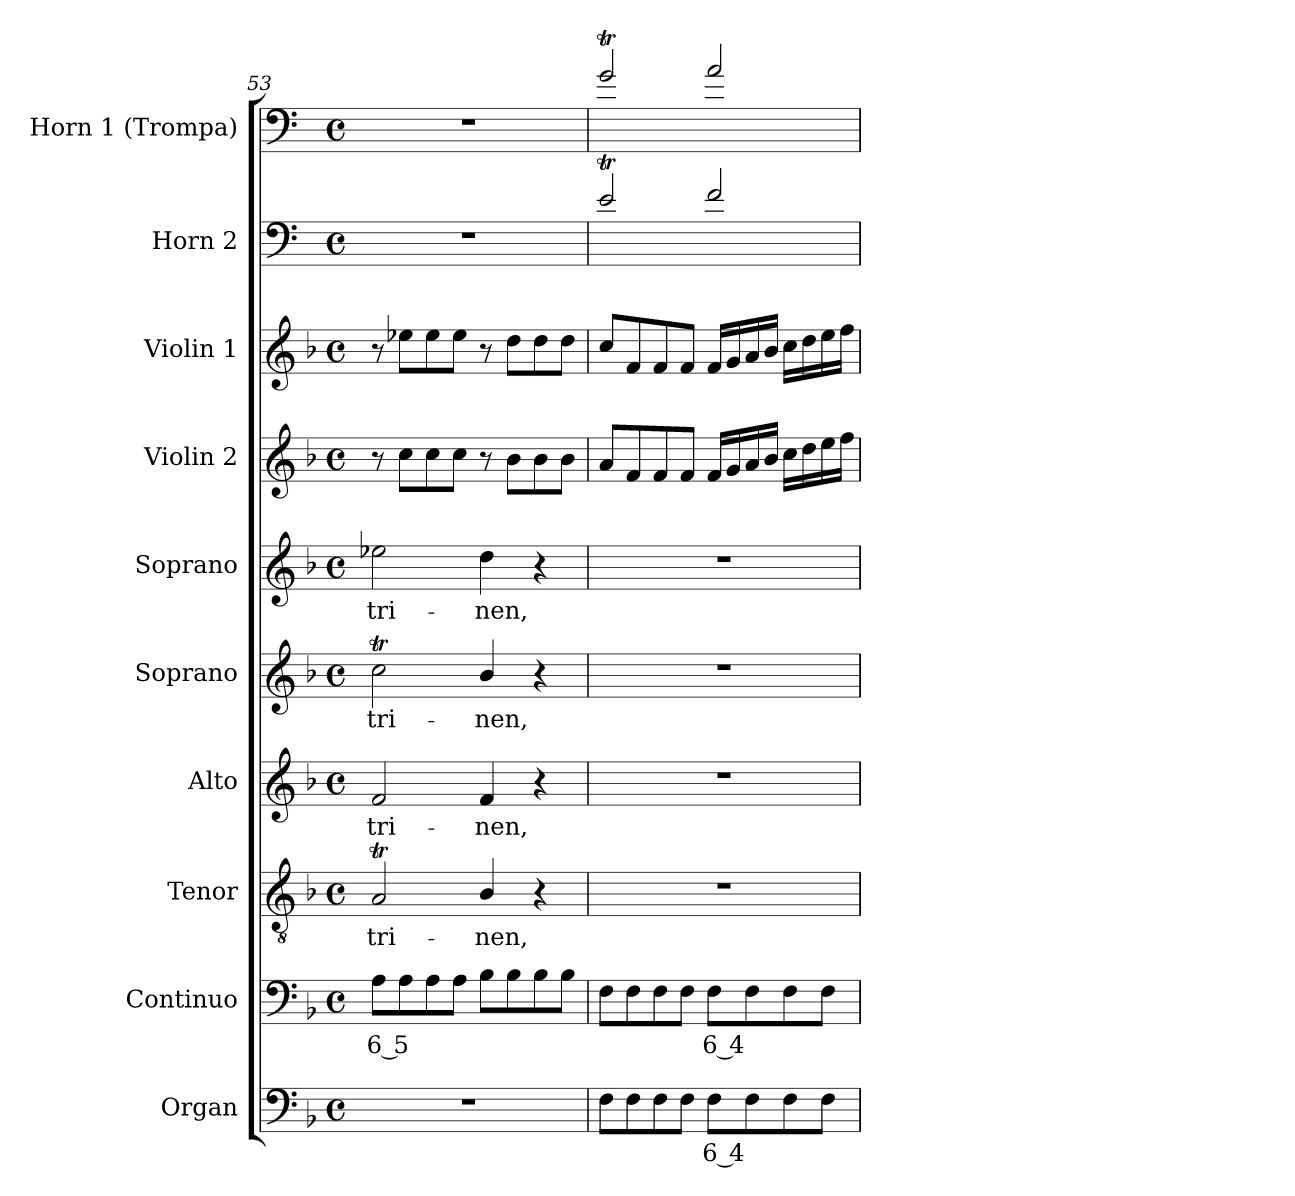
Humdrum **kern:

**kern	**text	**kern	**text	**kern	**text	**kern	**text	**kern	**text	**kern	**text	**kern	**kern	**kern	**kern
*part10	*part10	*part9	*part9	*part8	*part8	*part7	*part7	*part6	*part6	*part5	*part5	*part4	*part3	*part2	*part1
*staff10	*staff10	*staff9	*staff9	*staff8	*staff8	*staff7	*staff7	*staff6	*staff6	*staff5	*staff5	*staff4	*staff3	*staff2	*staff1
*I"Organ	*	*I"Continuo	*	*I"Tenor	*	*I"Alto	*	*I"Soprano	*	*I"Soprano	*	*I"Violin 2	*I"Violin 1	*I"Horn  2	*I"Horn  1 (Trompa)
*I'Org.	*	*I'Cont.	*	*I'T.	*	*I'A.	*	*I'S.	*	*I'S.	*	*I'Vln. 2	*I'Vln. 1	*I'Hn.	*I'Hn.
*clefF4	*	*clefF4	*	*clefGv2	*	*clefG2	*	*clefG2	*	*clefG2	*	*clefG2	*clefG2	*clefF4	*clefF4
*	*	*	*	*ITrd7c12	*	*	*	*	*	*	*	*	*	*ITrd4c7	*ITrd4c7
*k[b-]	*	*k[b-]	*	*k[b-]	*	*k[b-]	*	*k[b-]	*	*k[b-]	*	*k[b-]	*k[b-]	*k[b-]	*k[b-]
*F:	*	*F:	*	*F:	*	*F:	*	*F:	*	*F:	*	*F:	*F:	*F:	*F:
*M4/4	*	*M4/4	*	*M4/4	*	*M4/4	*	*M4/4	*	*M4/4	*	*M4/4	*M4/4	*M4/4	*M4/4
*met(c)	*	*met(c)	*	*met(c)	*	*met(c)	*	*met(c)	*	*met(c)	*	*met(c)	*met(c)	*met(c)	*met(c)
=53	=53	=53	=53	=53	=53	=53	=53	=53	=53	=53	=53	=53	=53	=53	=53
!	!	!	!LO:LY:b:color=#000000	!	!	!	!	!	!	!	!	!	!	!	!
!	!	!	!	!	!LO:LY:b:color=#000000	!	!	!	!	!	!	!	!	!	!
!	!	!	!	!	!	!	!LO:LY:b:color=#000000	!	!	!	!	!	!	!	!
!	!	!	!	!	!	!	!	!	!LO:LY:b:color=#000000	!	!	!	!	!	!
!	!	!	!	!	!	!	!	!	!	!	!LO:LY:b:color=#000000	!	!	!	!
1r	.	8Ai\L	6 5	2AAti/	tri-	2fi/	tri-	2ccTi\	tri-	2ee-Xi\	tri-	8r	8r	1r	1r
.	.	8Ai\	.	.	.	.	.	.	.	.	.	8cci\L	8ee-Xi\L	.	.
.	.	8Ai\	.	.	.	.	.	.	.	.	.	8cci\	8ee-i\	.	.
.	.	8Ai\J	.	.	.	.	.	.	.	.	.	8cci\J	8ee-i\J	.	.
!	!	!	!	!	!LO:LY:b:color=#000000	!	!	!	!	!	!	!	!	!	!
!	!	!	!	!	!	!	!LO:LY:b:color=#000000	!	!	!	!	!	!	!	!
!	!	!	!	!	!	!	!	!	!LO:LY:b:color=#000000	!	!	!	!	!	!
!	!	!	!	!	!	!	!	!	!	!	!LO:LY:b:color=#000000	!	!	!	!
.	.	8B-i\L	.	4BB-i/	-nen,	4fi/	-nen,	4b-i/	-nen,	4ddi\	-nen,	8r	8r	.	.
.	.	8B-i\	.	.	.	.	.	.	.	.	.	8b-i\L	8ddi\L	.	.
.	.	8B-i\	.	4r	.	4r	.	4r	.	4r	.	8b-i\	8ddi\	.	.
.	.	8B-i\J	.	.	.	.	.	.	.	.	.	8b-i\J	8ddi\J	.	.
=54	=54	=54	=54	=54	=54	=54	=54	=54	=54	=54	=54	=54	=54	=54	=54
8Fi\L	.	8Fi\L	.	1r	.	1r	.	1r	.	1r	.	8ai/L	8cci/L	2Ati/	2cTi/
8Fi\	.	8Fi\	.	.	.	.	.	.	.	.	.	8fi/	8fi/	.	.
8Fi\	.	8Fi\	.	.	.	.	.	.	.	.	.	8fi/	8fi/	.	.
8Fi\J	.	8Fi\J	.	.	.	.	.	.	.	.	.	8fi/J	8fi/J	.	.
!	!LO:LY:b:color=#000000	!	!	!	!	!	!	!	!	!	!	!	!	!	!
!	!	!	!LO:LY:b:color=#000000	!	!	!	!	!	!	!	!	!	!	!	!
8Fi\L	6 4	8Fi\L	6 4	.	.	.	.	.	.	.	.	16fi/LL	16fi/LL	2B-i/	2di/
.	.	.	.	.	.	.	.	.	.	.	.	16gi/	16gi/	.	.
8Fi\	.	8Fi\	.	.	.	.	.	.	.	.	.	16ai/	16ai/	.	.
.	.	.	.	.	.	.	.	.	.	.	.	16b-i/JJ	16b-i/JJ	.	.
8Fi\	.	8Fi\	.	.	.	.	.	.	.	.	.	16cci\LL	16cci\LL	.	.
.	.	.	.	.	.	.	.	.	.	.	.	16ddi\	16ddi\	.	.
8Fi\J	.	8Fi\J	.	.	.	.	.	.	.	.	.	16eei\	16eei\	.	.
.	.	.	.	.	.	.	.	.	.	.	.	16ffi\JJ	16ffi\JJ	.	.
=	=	=	=	=	=	=	=	=	=	=	=	=	=	=	=
*-	*-	*-	*-	*-	*-	*-	*-	*-	*-	*-	*-	*-	*-	*-	*-
